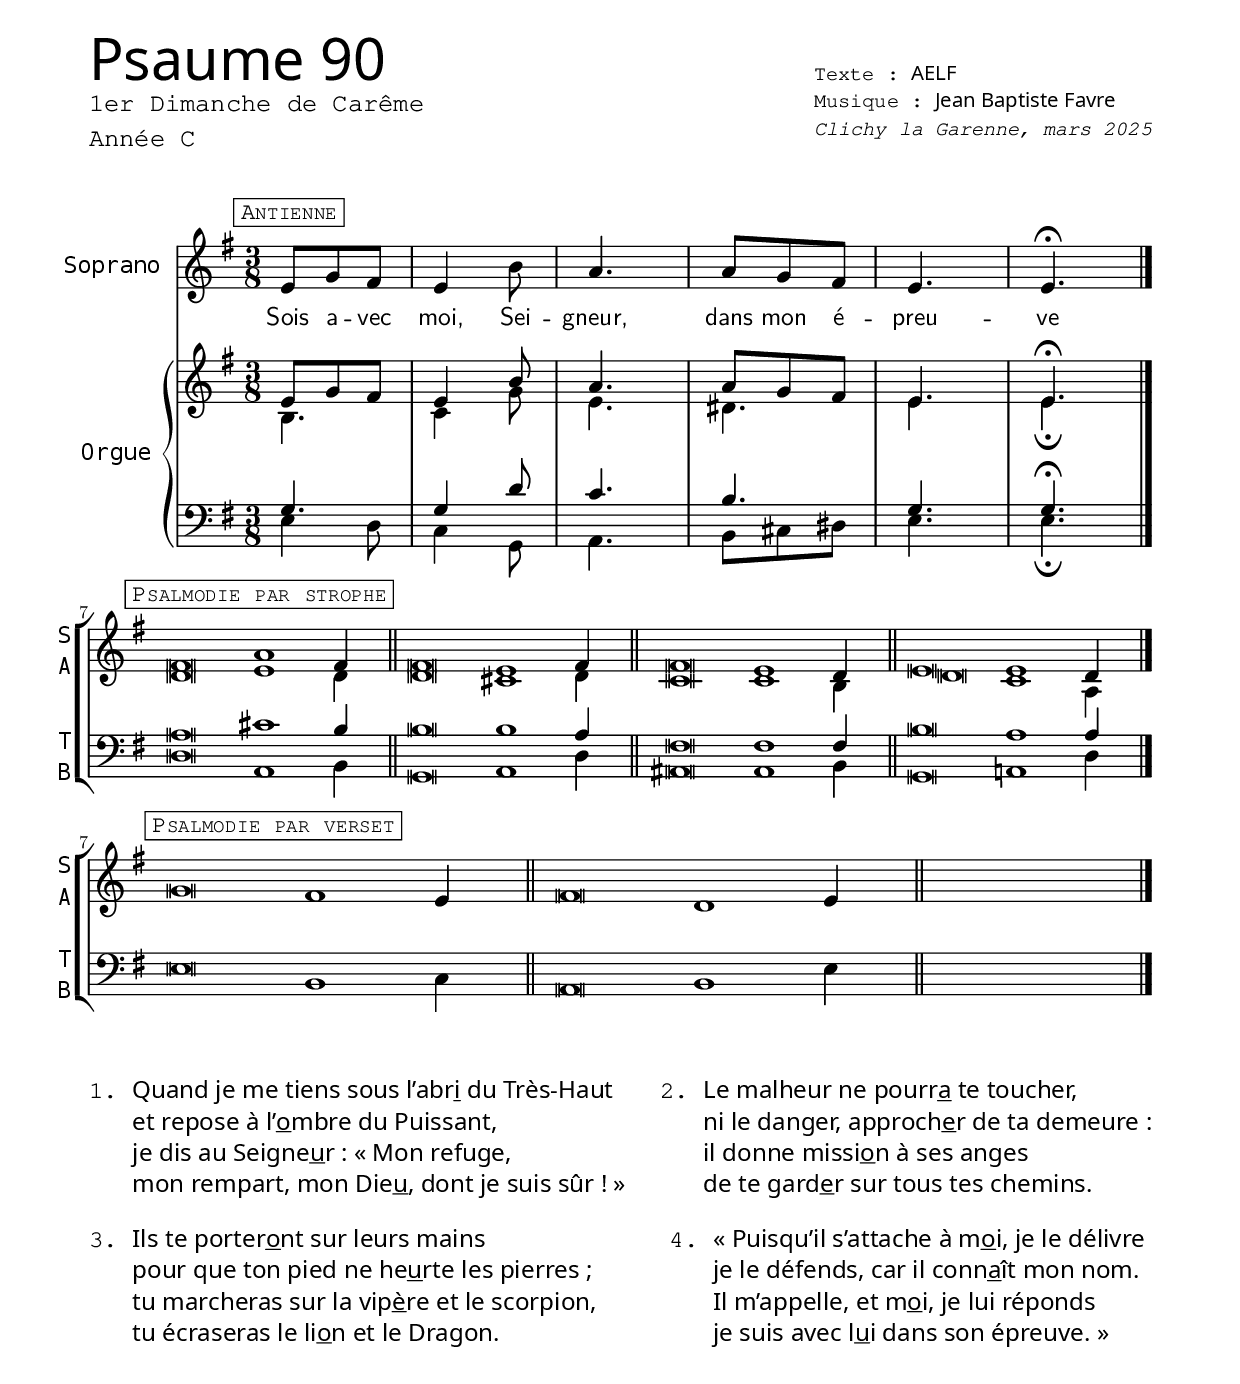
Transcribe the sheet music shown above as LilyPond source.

\version "2.18.2"
\language "english"
%{
  Default settings are needed at the beginning
  because they are used in antiphon & verse music definition
  You can override default values simply by declaring variables again.
%}
\include "../libs/commonFunctions.ily"

tempoVerseRallentando = {
  \set Score.tempoHideNote = ##t
  \tempo 4=60
}
tempoVerseAcelerando = {
  \set Score.tempoHideNote = ##t
  \tempo 2=120
}

scoreHeader = \header {
  title = "Psaume 90"
  subtitle = \markup { \column { "1er Dimanche de Carême" "Année C" } }
  composer = "Jean Baptiste Favre"
  poet = "AELF"
  date = "Clichy la Garenne, mars 2025"
}

global = {
  \key e \minor
  \time 3/8
}

%%%%%%%%%%%%%%%%%%%%%%%%%%%%%%
%%%%%%%%%% Antiphon %%%%%%%%%%
%%%%%%%%%%%%%%%%%%%%%%%%%%%%%%
antiphonRythm = {
    s4.*6
    \bar "|." \break
}
antiphonMusicSoprano = \relative c' {
  \markCustom "Antienne"
  \override BreathingSign.text = \markup {
    \musicglyph #"scripts.caesura.straight"
  }
  e8 g fs e4 b'8 a4. a8 g fs e4. e4.
  }

antiphonMusicAlto = \relative c' {
  \override BreathingSign.text = \markup {
    \musicglyph #"scripts.caesura.straight"
  }
  b4. c4 g'8 e4. ds4. e4. e4.
  }

antiphonMusicTenor =  \relative c' {
  \override BreathingSign.text = \markup {
    \musicglyph #"scripts.caesura.straight"
  }
  g4. g4 d'8 c4. b4. g4. g4.
  }

antiphonMusicBass =  \relative c {
  \override BreathingSign.text = \markup {
    \musicglyph #"scripts.caesura.straight"
  }
  e4 d8 c4 g8 a4. b8 cs ds e4. e4.
  }

antiphonLyrics = \lyricmode {
  Sois a -- vec moi, Sei -- gneur, dans mon é -- preu -- ve
  }

antiphonLyricsSoprano = \antiphonLyrics
antiphonLyricsAlto = \antiphonLyrics
antiphonLyricsTenor = \antiphonLyrics
antiphonLyricsBass = \antiphonLyrics

%%%%%%%%%%%%%%%%%%%%%%%%%%%%%%%%%%%%%%%%%%%%%%
%%%%%%%%%%          Verses          %%%%%%%%%%
%%%%%%%%%%%%%%%%%%%%%%%%%%%%%%%%%%%%%%%%%%%%%%

verseStropheRythm = {
  \accidentalStyle forget
  \once \override Score.RehearsalMark.break-align-symbols = #'(clef)
  \markCustom "Psalmodie par strophe" \cadenzaOn
  \tempoVerseAcelerando s\breve s1 \tempoVerseRallentando s4 \bar "||"
  \tempoVerseAcelerando s\breve s1 \tempoVerseRallentando s4 \bar "||"
  \tempoVerseAcelerando s\breve s1 \tempoVerseRallentando s4 \bar "||"
  \tempoVerseAcelerando s\breve s1 \tempoVerseRallentando s4 \bar "|." \break

  \markCustom "Psalmodie par verset" \cadenzaOn
  \tempoVerseAcelerando s\breve s1 \tempoVerseRallentando s4 \bar "||"
  \tempoVerseAcelerando s\breve s1 \tempoVerseRallentando s4 \bar "||"
  \tempoVerseAcelerando s\breve s1 \tempoVerseRallentando s4 \bar "|."
}

verseStropheMusicSoprano = \relative c' {
  fs\breve a1 fs4
  fs\breve e1 fs4
  fs\breve e1 d4
  e\breve e1 d4

  g\breve fs1 e4
  fs\breve d1 e4
  }

verseStropheMusicAlto = \relative c' {
  d\breve e1 d4
  d\breve cs1 d4
  cs\breve cs1 b4
  d\breve cs1 a4

  }

verseStropheMusicTenor = \relative c' {
  a\breve cs1 b4
  b\breve b1 a4
  fs\breve fs1 fs4
  b\breve a1 a4

  }

verseStropheMusicBass = \relative c {
  d\breve a1 b4
  g\breve a1 d4
  as\breve as1 b4
  g\breve a1 d4

  e\breve b1 c4
  a\breve b1 e4
  }

verseLyrics = \markuplist {
  \override #'(font-family . sans)
  \override #'(font-size . 0.5)
  \column {
    \fill-line {
      \left-column{
        \concat { \typewriter "1. " "Quand je me tiens sous l’abr" \underline i " du Très-Haut"}
        \concat { \typewriter "   " "et repose à l’" \underline o "mbre du Puissant,"}
        \concat { \typewriter "   " "je dis au Seigne" \underline u "r&nbsp;: «&nbsp;Mon refuge,"}
        \concat { \typewriter "   " "mon rempart, mon Die" \underline u ", dont je suis sûr&nbsp;!&nbsp;»"}
      }
      \hspace #1
      \left-column {
        \concat { \typewriter "2. " "Le malheur ne pourr" \underline a " te toucher,"}
        \concat { \typewriter "   " "ni le danger, approch" \underline e "r de ta demeure&nbsp;:"}
        \concat { \typewriter "   " "il donne missi" \underline o "n à ses anges"}
        \concat { \typewriter "   " "de te gard" \underline e "r sur tous tes chemins."}
      }
    }
    \vspace #1
    \fill-line {
      \left-column{
        \concat { \typewriter "3. " "Ils te porter" \underline o "nt sur leurs mains"}
        \concat { \typewriter "   " "pour que ton pied ne he" \underline u "rte les pierres&nbsp;;"}
        \concat { \typewriter "   " "tu marcheras sur la vip" \underline è "re et le scorpion,"}
        \concat { \typewriter "   " "tu écraseras le li" \underline o "n et le Dragon."}
      }
      \hspace #1
      \left-column {
        \concat { \typewriter "4. " "«&nbsp;Puisqu’il s’attache à m" \underline o "i, je le délivre&nbsp;"}
        \concat { \typewriter "   " "je le défends, car il conn" \underline a "ît mon nom."}
        \concat { \typewriter "   " "Il m’appelle, et m" \underline o "i, je lui réponds&nbsp;"}
        \concat { \typewriter "   " "je suis avec l" \underline u "i dans son épreuve.&nbsp;»"}
      }
    }
  }
}

%%%%%%%%%%%%%%%%%%%%%%%%%%%%%%%%%%%%%%%%%%%%%%%%%%%%%%%%%%%%%%%%%%%%%
%%%%%%%%%%%%%%%%%%%          Draw score          %%%%%%%%%%%%%%%%%%%%
%%%%%%%%%%%%%%%%%%%%%%%%%%%%%%%%%%%%%%%%%%%%%%%%%%%%%%%%%%%%%%%%%%%%%
% Load Piano settings & layout
partition = {
  <<
    % Antienne à 4 voix mixtes
    %\include "../libs/layouts/commonAntiphonFourVoices.ily"
    \new ChoirStaff = "Antophon4Voices" <<
      \new Staff = "AntiphonSopranoStaff" <<
        \once \override Staff.VerticalAxisGroup.remove-first = ##t
        \set Staff.instrumentName = "Soprano"
        \clef "treble"
        \new Dynamics \antiphonRythm
        \new Voice = "antiphonSoprano" { \global \antiphonMusicSoprano \fermata }
        \new Lyrics \lyricsto "antiphonSoprano" { \antiphonLyricsSoprano }
      >>
    >>
    \new PianoStaff
    <<
      \set PianoStaff.instrumentName = #"Orgue"
      \new Staff <<
        \set Staff.printPartCombineTexts = ##f
        \once \override Staff.VerticalAxisGroup.remove-first = ##t
        \clef treble
        \new Voice = "soprani" {\global \voiceOne \antiphonMusicSoprano \fermata }
        \new Voice = "alti" {\global \voiceTwo \antiphonMusicAlto \fermata }
      >>
      \new Staff <<
        \set Staff.printPartCombineTexts = ##f
        \once \override Staff.VerticalAxisGroup.remove-first = ##t
        \clef bass
        \new Voice = "tenors" {\global \voiceThree \antiphonMusicTenor \fermata }
        \new Voice = "bass" {\global \voiceFour \antiphonMusicBass \fermata }
      >>
    >>
    \new ChoirStaff = "versePsalmody"
    <<
      \new Staff = "verseSopranoAlto" <<
        \set Staff.shortInstrumentName = \markup { \right-column { "S" "A" } }
        \once \override Staff.VerticalAxisGroup.remove-first = ##t
        \global
        \clef treble
        \new Dynamics { \silence \antiphonMusicSoprano \verseStropheRythm }
        \new Voice = "verseSoprano" << \voiceOne {\silence \antiphonMusicSoprano  \verseStropheMusicSoprano } >>
        \new Voice = "verseAlto" << \voiceTwo {\silence \antiphonMusicSoprano  \verseStropheMusicAlto } >>
      >>
      \new Staff = "verseTenorBass" <<
        \set Staff.shortInstrumentName = \markup { \right-column { "T" "B" } }
        \once \override Staff.VerticalAxisGroup.remove-first = ##t
        \global
        \clef bass
        \new Dynamics {\silence \antiphonMusicSoprano \verseStropheRythm}
        \new Voice = "verseTenor" << \voiceOne {\silence \antiphonMusicSoprano  \verseStropheMusicTenor } >>
        \new Voice = "verseBass" << \voiceTwo {\silence \antiphonMusicSoprano  \verseStropheMusicBass } >>
      >>
    >>
  >>
}
%%%%%%%%%%%%% PARTITION VISUELLE %%%%%%%%%%%%%
% PDF output
\paper {
  top-margin = 1.5\cm
  bottom-margin = 1.5\cm
  left-margin = 1.5\cm
  right-margin = 1.5\cm
  markup-system-spacing = #'((basic-distance . 10)
     (minimum-distance . 10)
     (padding . 5)
     (stretchability . 5))
  #(define fonts
    (set-global-fonts
     #:music "emmentaler"
     #:brace "emmentaler"
     #:roman "Latin Modern Roman"
     #:sans "Cantarell"
  ))
  #(include-special-characters)
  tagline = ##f
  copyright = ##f
  scoreTitleMarkup = \markup \columns {
    \fill-line {
      \column {
        \line {
          \left-column {
            \fontsize #8 \sans \fromproperty #'header:title
            \fontsize #1 \typewriter \fromproperty #'header:subtitle
          }
        }
      }
      \column {
        \line {
          \fontsize #-1
          \left-column {
            \line { \concat { \typewriter "Texte&nbsp;: " \sans \fromproperty #'header:poet \bold " " } }
            \line { \concat { \typewriter "Musique&nbsp;: " \sans \fromproperty #'header:composer \bold " " } }
            \typewriter \italic \fromproperty #'header:date
          }
        }
      }
    }
  }
}

\score {
  \partition
  \layout {
      ragged-last = ##f
      \context {
          \Staff
          \RemoveEmptyStaves
          \override NoteHead.style = #'altdefault
          \override InstrumentName.font-name = #"Monospace Regular"
      }
      \context {
          \PianoStaff
          \RemoveEmptyStaves
          \override NoteHead.style = #'altdefault
          \override InstrumentName.font-name = #"Monospace Regular"
      }
      \context {
          \ChoirStaff
          \RemoveEmptyStaves
          \override NoteHead.style = #'altdefault
          \override InstrumentName.font-name = #"Monospace Regular"
      }
      \override LyricText.font-name = #"Latin Modern Sans"
      \override Score.RehearsalMark.font-family = #'typewriter
  }
  \scoreHeader
}
\verseLyrics